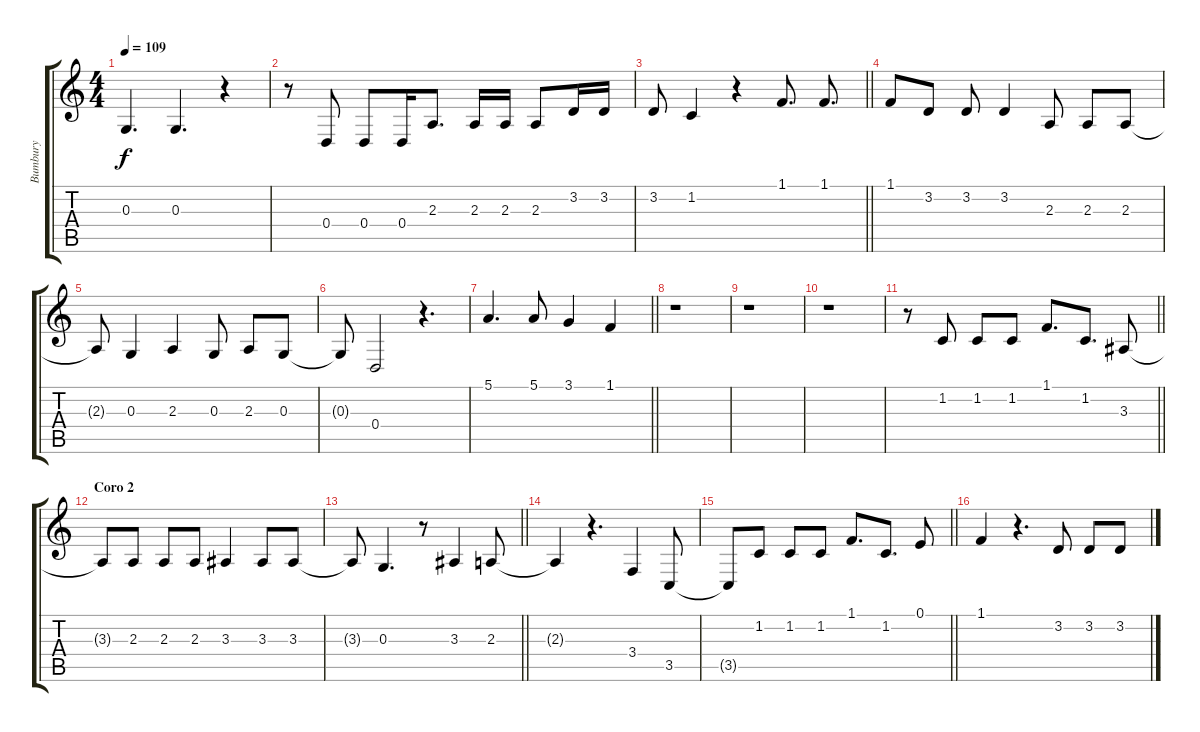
\track ("Bumbury" "Bumbury") {instrument harmonica}
\staff {score tabs}
\tuning (E4 B3 G3 D3 A2 E2) {hide}
\ts (4 4)
\tempo 109
\clef g2
\ks c
0.3{t}.4{d dy f} 0.3.4{d} r.4 |
r.8 0.4.8 0.4.8 0.4.16 2.3.8{d} 2.3.16 2.3.16 2.3.8 3.2.16 3.2.16 |
\barLineRight lightlight
3.2.8 1.2.4 r.4 1.1.8{d} 1.1.8{d} |
1.1.8 3.2.8 3.2.8 3.2.4 2.3.8 2.3.8 2.3.8 |
2.3{t}.8 0.3.4 2.3.4 0.3.8 2.3.8 0.3.8 |
0.3{t}.8 0.4.2 r.4{d} |
\barLineRight lightlight
5.1.4{d} 5.1.8 3.1.4 1.1.4 |
r.1 |
r.1 |
r.1 |
\barLineRight lightlight
r.8 1.2.8 1.2.8 1.2.8 1.1.8{d} 1.2.8{d} 3.3.8 |
\section ("" "Coro 2")
3.3{t}.8 2.3.8 2.3.8 2.3.8 3.3.4 3.3.8 3.3.8 |
\barLineRight lightlight
3.3{t}.8 0.3.4{d} r.8 3.3.4 2.3.8 |
2.3{t}.4 r.4{d} 3.4.4 3.5.8 |
\barLineRight lightlight
3.5{t}.8 1.2.8 1.2.8 1.2.8 1.1.8{d} 1.2.8{d} 0.1.8 |
1.1.4 r.4{d} 3.2.8 3.2.8 3.2.8
